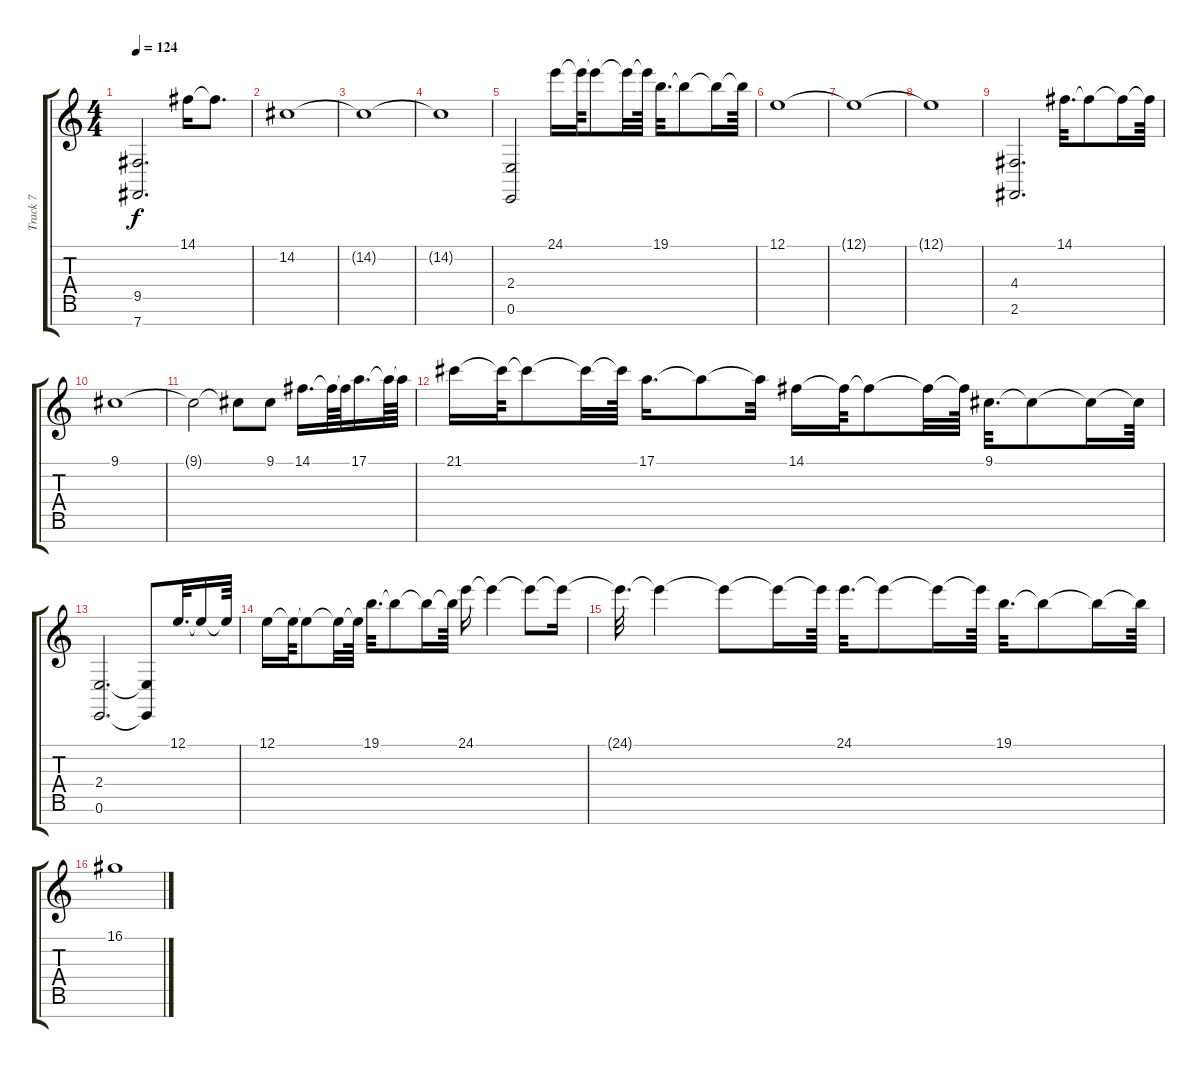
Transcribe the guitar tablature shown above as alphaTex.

\track ("Track 7" "Track 7") {instrument percussiveorgan}
\staff {score tabs}
\tuning (E4 B3 G3 D3 A2 E2 B1) {hide}
\ts (4 4)
\tempo 124
\clef g2
\ks c
(9.5 7.7).2{d dy f} 14.1.16 14.1{t}.8{d} |
14.2.1 |
14.2{t}.1 |
14.2{t}.1 |
(2.4 0.6).2 24.1.16 24.1{t}.64 24.1{t}.8 24.1{t}.32 24.1{t}.64 19.1.32{d} 19.1{t}.8 19.1{t}.16 19.1{t}.64 |
12.1.1 |
12.1{t}.1 |
12.1{t}.1 |
(4.4 2.6).2{d} 14.1.32{d} 14.1{t}.8 14.1{t}.16 14.1{t}.64 |
9.1.1 |
9.1{t}.2 9.1{t}.8 9.1.8 14.1.16{d} 14.1{t}.64 14.1{t}.64 17.1.16{d} 17.1{t}.64 17.1{t}.64 |
21.1.16 21.1{t}.64 21.1{t}.8 21.1{t}.32 21.1{t}.64 17.1.16{d} 17.1{t}.8 17.1{t}.32 14.1.16 14.1{t}.64 14.1{t}.8 14.1{t}.32 14.1{t}.64 9.1.32{d} 9.1{t}.8 9.1{t}.16 9.1{t}.64 |
(2.4 0.6).2{d} (2.4{t} 0.6{t}).8 12.1.32{d} 12.1{t}.16 12.1{t}.64 |
12.1.16 12.1{t}.64 12.1{t}.8 12.1{t}.32 12.1{t}.64 19.1.32{d} 19.1{t}.8 19.1{t}.16 19.1{t}.64 24.1.16 24.1{t}.4 24.1{t}.8 24.1{t}.16 |
24.1{t}.32{d} 24.1{t}.4 24.1{t}.8 24.1{t}.16 24.1{t}.64 24.1.32{d} 24.1{t}.8 24.1{t}.16 24.1{t}.64 19.1.32{d} 19.1{t}.8 19.1{t}.16 19.1{t}.64 |
16.1.1
